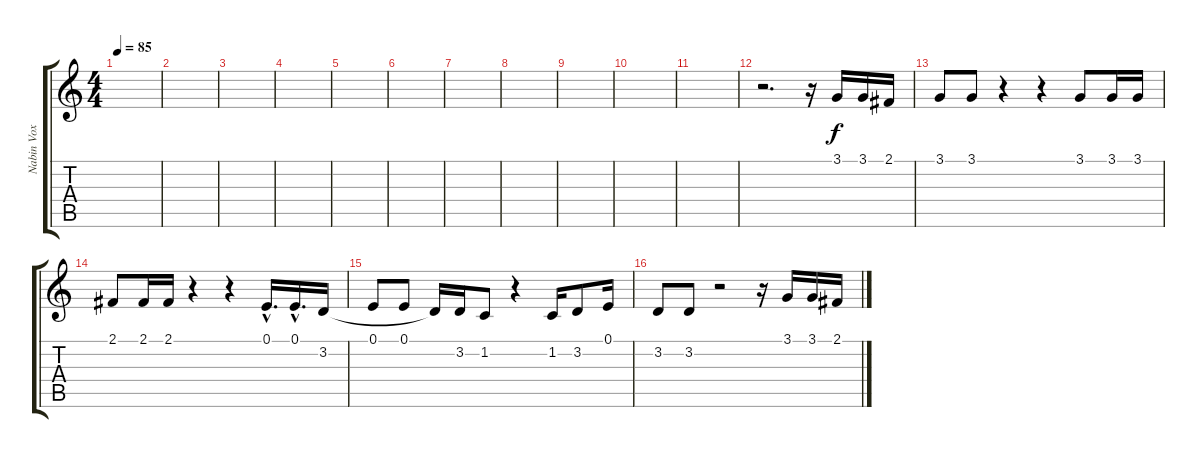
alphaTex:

\track ("Nabin Vox" "Nabin Vox") {instrument electricgrandpiano}
\staff {score tabs}
\tuning (E4 B3 G3 D3 A2 E2) {hide}
\ts (4 4)
\tempo 85
\clef g2
\ks c
|
|
|
|
|
|
|
|
|
|
|
r.2{d} r.16 3.1.16 3.1.16 2.1.16 |
3.1.8 3.1.8 r.4 r.4 3.1.8 3.1.16 3.1.16 |
2.1.8 2.1.16 2.1.16 r.4 r.4 0.1{hac}.16{d} 0.1{hac}.16{d} 3.2.16 |
0.1.8 0.1.8 3.2{t}.16 3.2.16 1.2.8 r.4 1.2.16 3.2.8 0.1.16 |
3.2.8 3.2.8 r.2 r.16 3.1.16 3.1.16 2.1.16
